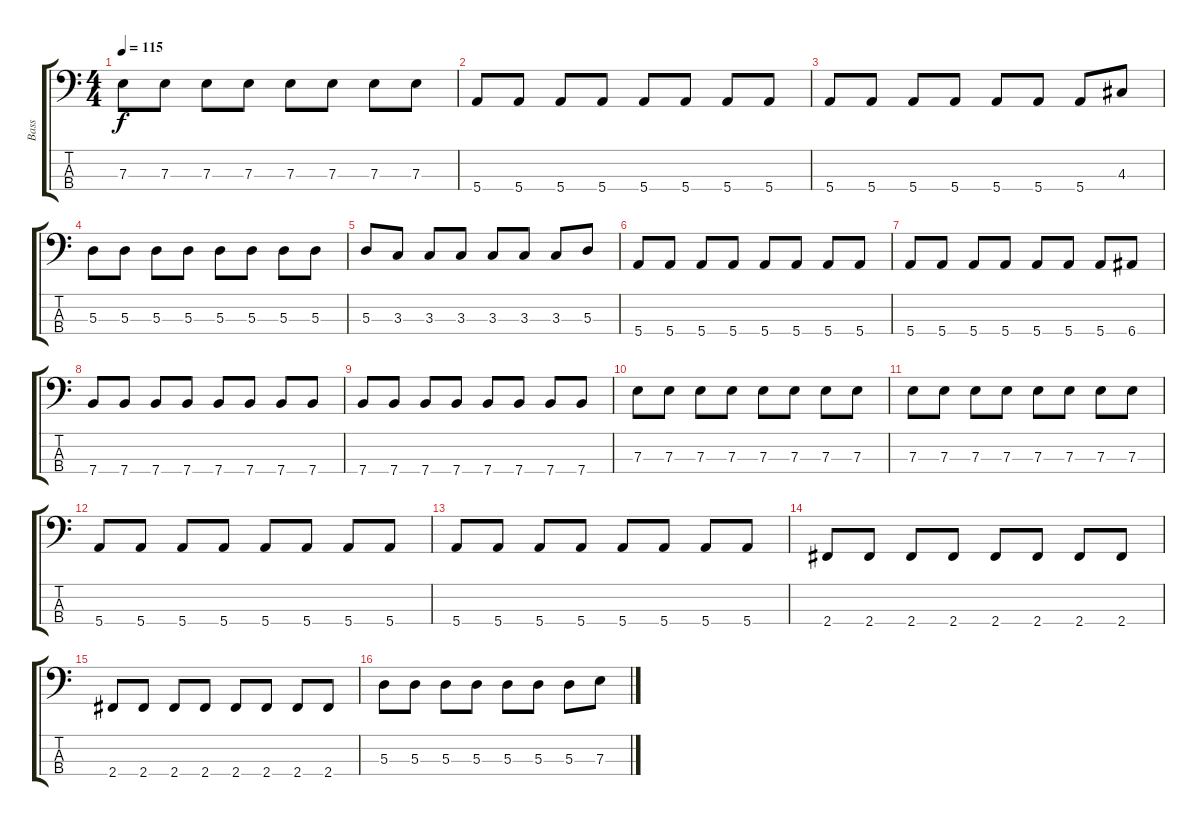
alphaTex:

\track ("Bass" "Bass") {instrument fretlessbass}
\staff {score tabs}
\tuning (G2 D2 A1 E1) {hide}
\ts (4 4)
\tempo 115
\clef f4
\ks c
7.3.8{dy f} 7.3.8 7.3.8 7.3.8 7.3.8 7.3.8 7.3.8 7.3.8 |
5.4.8 5.4.8 5.4.8 5.4.8 5.4.8 5.4.8 5.4.8 5.4.8 |
5.4.8 5.4.8 5.4.8 5.4.8 5.4.8 5.4.8 5.4.8 4.3.8 |
5.3.8 5.3.8 5.3.8 5.3.8 5.3.8 5.3.8 5.3.8 5.3.8 |
5.3.8 3.3.8 3.3.8 3.3.8 3.3.8 3.3.8 3.3.8 5.3.8 |
5.4.8 5.4.8 5.4.8 5.4.8 5.4.8 5.4.8 5.4.8 5.4.8 |
5.4.8 5.4.8 5.4.8 5.4.8 5.4.8 5.4.8 5.4.8 6.4.8 |
7.4.8 7.4.8 7.4.8 7.4.8 7.4.8 7.4.8 7.4.8 7.4.8 |
7.4.8 7.4.8 7.4.8 7.4.8 7.4.8 7.4.8 7.4.8 7.4.8 |
7.3.8 7.3.8 7.3.8 7.3.8 7.3.8 7.3.8 7.3.8 7.3.8 |
7.3.8 7.3.8 7.3.8 7.3.8 7.3.8 7.3.8 7.3.8 7.3.8 |
5.4.8 5.4.8 5.4.8 5.4.8 5.4.8 5.4.8 5.4.8 5.4.8 |
5.4.8 5.4.8 5.4.8 5.4.8 5.4.8 5.4.8 5.4.8 5.4.8 |
2.4.8 2.4.8 2.4.8 2.4.8 2.4.8 2.4.8 2.4.8 2.4.8 |
2.4.8 2.4.8 2.4.8 2.4.8 2.4.8 2.4.8 2.4.8 2.4.8 |
5.3.8 5.3.8 5.3.8 5.3.8 5.3.8 5.3.8 5.3.8 7.3.8
